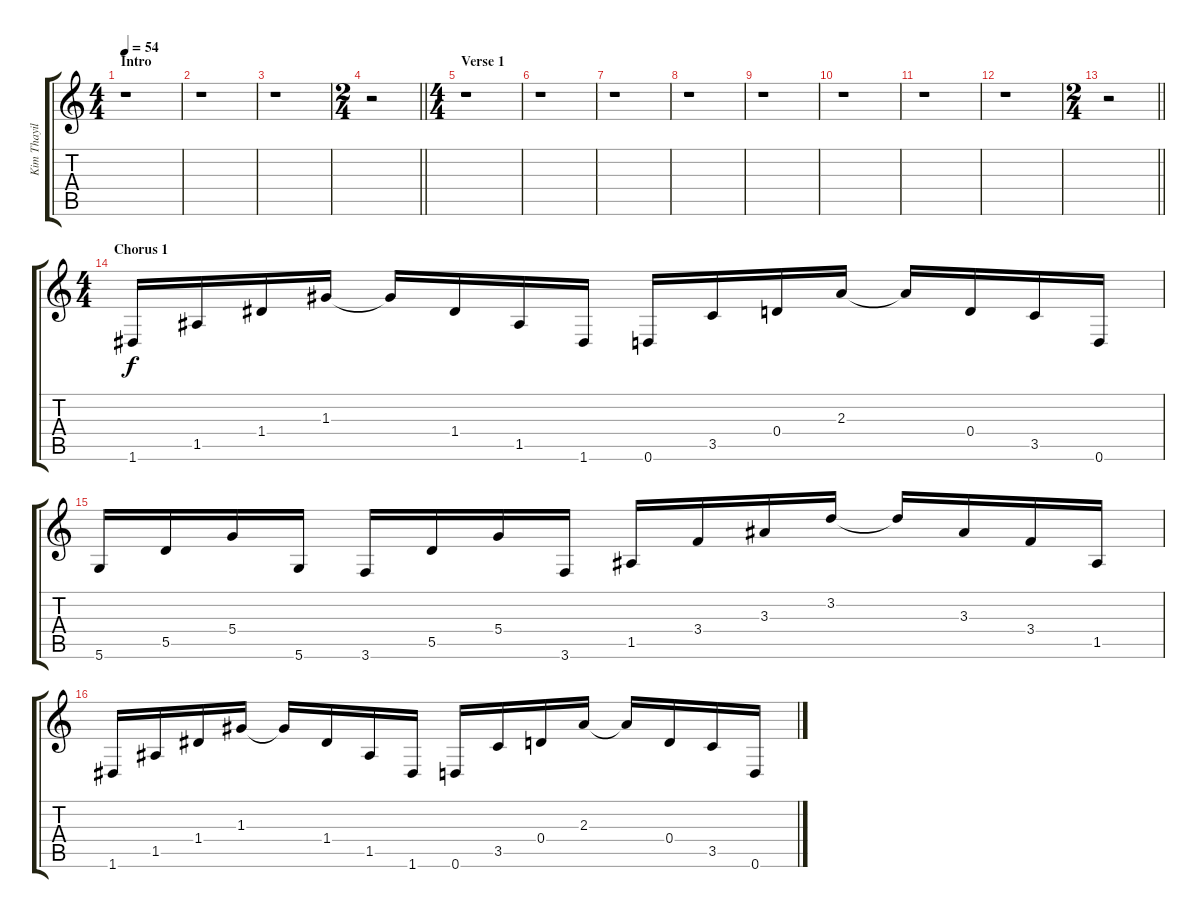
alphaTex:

\track ("Kim Thayil Heavy (During solo is Cornell" "Kim Thayil") {instrument distortionguitar}
\staff {score tabs}
\tuning (E4 B3 G3 D3 A2 D2) {hide}
\ts (4 4)
\section ("" "Intro")
\tempo 54
\clef g2
\ks c
r.1{dy f instrument distortionguitar} |
r.1 |
r.1 |
\ts (2 4)
\barLineRight lightlight
r.2 |
\ts (4 4)
\section ("" "Verse 1")
r.1 |
r.1 |
r.1 |
r.1 |
r.1 |
r.1 |
r.1 |
r.1 |
\ts (2 4)
\barLineRight lightlight
r.2 |
\ts (4 4)
\section ("" "Chorus 1")
1.6.16 1.5.16 1.4.16 1.3.16 1.3{t}.16 1.4.16 1.5.16 1.6.16 0.6.16 3.5.16 0.4.16 2.3.16 2.3{t}.16 0.4.16 3.5.16 0.6.16 |
5.6.16 5.5.16 5.4.16 5.6.16 3.6.16 5.5.16 5.4.16 3.6.16 1.5.16 3.4.16 3.3.16 3.2.16 3.2{t}.16 3.3.16 3.4.16 1.5.16 |
1.6.16 1.5.16 1.4.16 1.3.16 1.3{t}.16 1.4.16 1.5.16 1.6.16 0.6.16 3.5.16 0.4.16 2.3.16 2.3{t}.16 0.4.16 3.5.16 0.6.16
